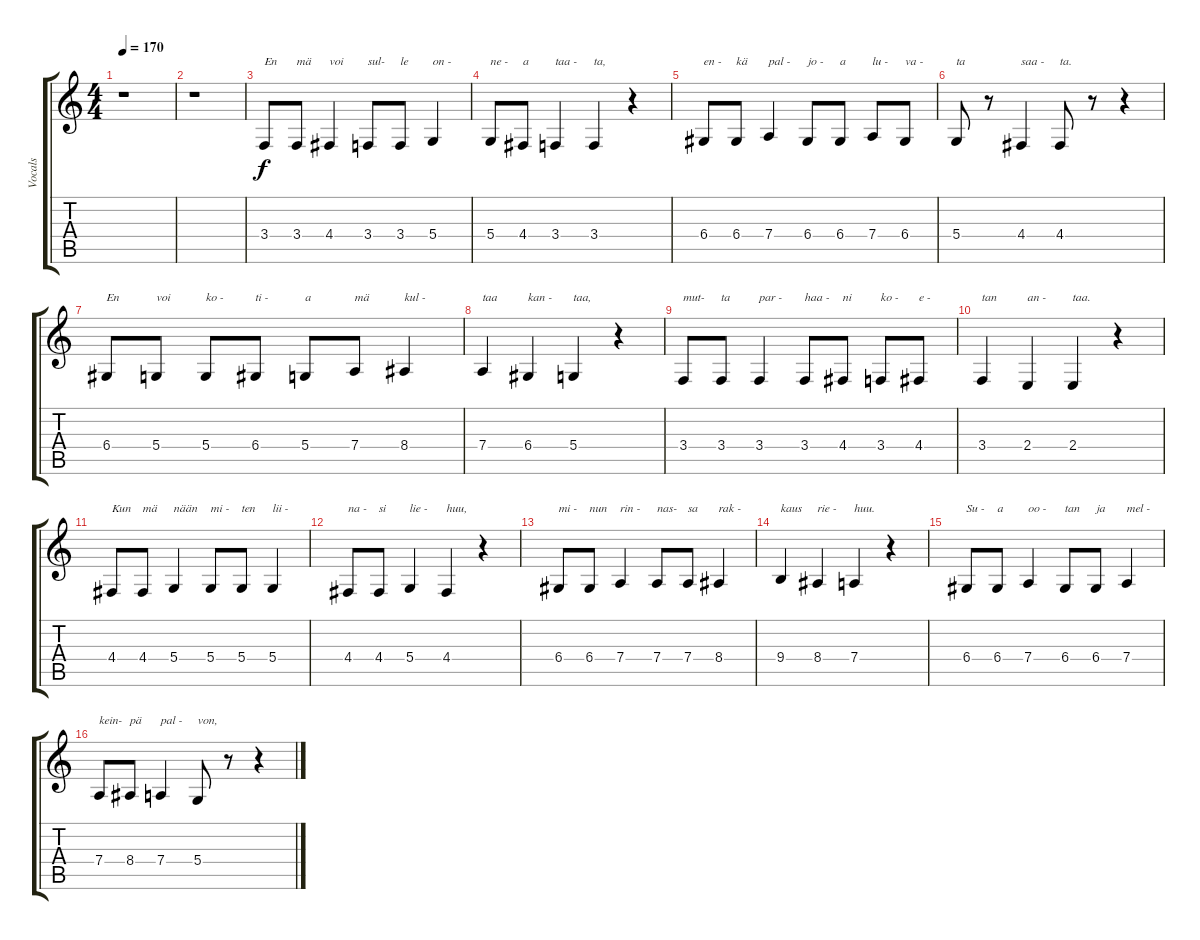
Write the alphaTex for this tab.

\track ("Vocals" "Vocals") {instrument lead8bassandlead}
\staff {score tabs}
\tuning (E4 B3 G3 D3 A2 E2) {hide}
\ts (4 4)
\tempo 170
\clef g2
\ks c
r.1{dy f} |
r.1 |
3.4.8{txt "En"} 3.4.8{txt "mä"} 4.4.4{txt "voi"} 3.4.8{txt "sul-"} 3.4.8{txt "le"} 5.4.4{txt "on -"} |
5.4.8{txt "ne -"} 4.4.8{txt "a"} 3.4.4{txt "taa -"} 3.4.4{txt "ta,"} r.4 |
6.4.8{txt "en -"} 6.4.8{txt "kä"} 7.4.4{txt "pal -"} 6.4.8{txt "jo -"} 6.4.8{txt "a"} 7.4.8{txt "lu -"} 6.4.8{txt "va -"} |
5.4.8{txt "ta"} r.8 4.4.4{txt "saa -"} 4.4.8{txt "ta."} r.8 r.4 |
6.4.8{txt "En"} 5.4.8{txt "voi"} 5.4.8{txt "ko -"} 6.4.8{txt "ti -"} 5.4.8{txt "a"} 7.4.8{txt "mä"} 8.4.4{txt "kul -"} |
7.4.4{txt "taa"} 6.4.4{txt "kan -"} 5.4.4{txt "taa,"} r.4 |
3.4.8{txt "mut-"} 3.4.8{txt "ta"} 3.4.4{txt "par -"} 3.4.8{txt "haa -"} 4.4.8{txt "ni"} 3.4.8{txt "ko -"} 4.4.8{txt "e -"} |
3.4.4{txt "tan"} 2.4.4{txt "an -"} 2.4.4{txt "taa."} r.4 |
4.4.8{txt "Kun"} 4.4.8{txt "mä"} 5.4.4{txt "nään"} 5.4.8{txt "mi -"} 5.4.8{txt "ten"} 5.4.4{txt "lii -"} |
4.4.8{txt "na -"} 4.4.8{txt "si"} 5.4.4{txt "lie -"} 4.4.4{txt "huu,"} r.4 |
6.4.8{txt "mi -"} 6.4.8{txt "nun"} 7.4.4{txt "rin -"} 7.4.8{txt "nas-"} 7.4.8{txt "sa"} 8.4.4{txt "rak -"} |
9.4.4{txt "kaus"} 8.4.4{txt "rie -"} 7.4.4{txt "huu."} r.4 |
6.4.8{txt "Su -"} 6.4.8{txt "a"} 7.4.4{txt "oo -"} 6.4.8{txt "tan"} 6.4.8{txt "ja"} 7.4.4{txt "mel -"} |
7.4.8{txt "kein-"} 8.4.8{txt "pä"} 7.4.4{txt "pal -"} 5.4.8{txt "von,"} r.8 r.4
